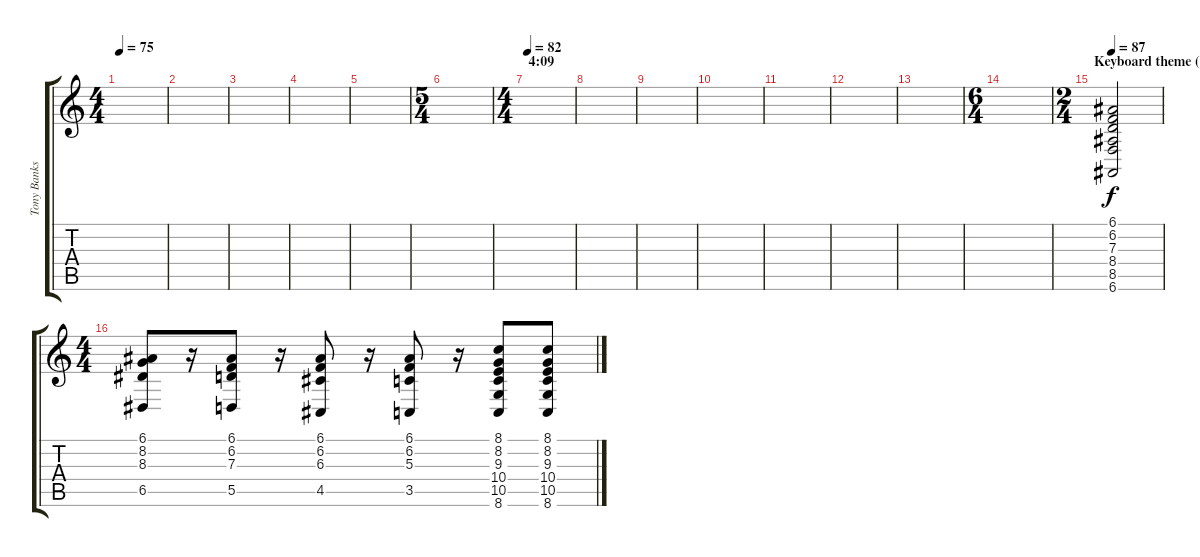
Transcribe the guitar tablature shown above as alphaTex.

\track ("Tony Banks (organ)" "Tony Banks") {instrument drawbarorgan}
\staff {score tabs}
\tuning (E4 B3 G3 D3 A2 E2) {hide}
\ts (4 4)
\tempo 75
\clef g2
\ks c
|
|
|
|
|
\ts (5 4)
|
\ts (4 4)
\section ("" "4:09")
\tempo 82
|
|
|
|
|
|
|
\ts (6 4)
|
\ts (2 4)
\section ("" "Keyboard theme (4:33)")
\tempo 87
(6.1 6.2 7.3 8.4 8.5 6.6).2 |
\ts (4 4)
(6.1 8.2 8.3 6.5).8 r.16 (6.1 6.2 7.3 5.5).8 r.16 (6.1 6.2 6.3 4.5).8 r.16 (6.1 6.2 5.3 3.5).8 r.16 (8.1 8.2 9.3 10.4 10.5 8.6).8 (8.1 8.2 9.3 10.4 10.5 8.6).8
